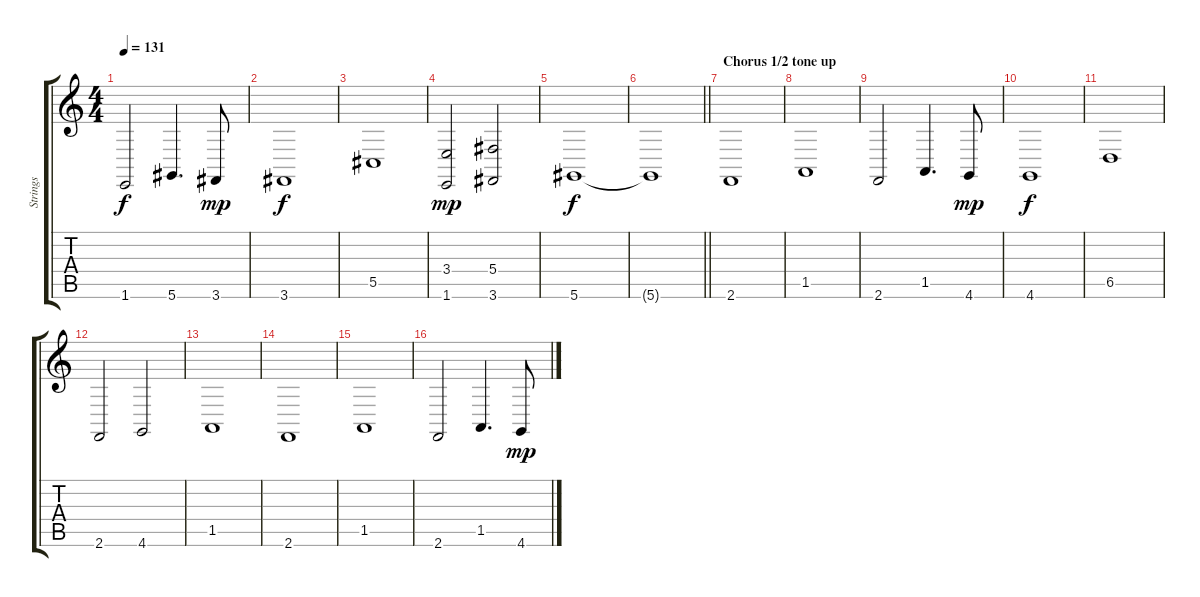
\track ("Strings" "Strings") {instrument stringensemble1}
\staff {score tabs}
\tuning (Eb4 Bb3 Gb3 Db3 Ab2 Eb2) {hide}
\ts (4 4)
\tempo 131
\clef g2
\ks c
1.6.2{dy f} 5.6.4{d} 3.6.8{dy mp} |
3.6.1{dy f} |
5.5.1 |
(3.4 1.6).2{dy mp} (5.4 3.6).2 |
5.6.1{dy f} |
\barLineRight lightlight
5.6{t}.1 |
\section ("" "Chorus 1/2 tone up")
2.6.1 |
1.5.1 |
2.6.2 1.5.4{d} 4.6.8{dy mp} |
4.6.1{dy f} |
6.5.1 |
2.6.2 4.6.2 |
1.5.1 |
2.6.1 |
1.5.1 |
2.6.2 1.5.4{d} 4.6.8{dy mp}
